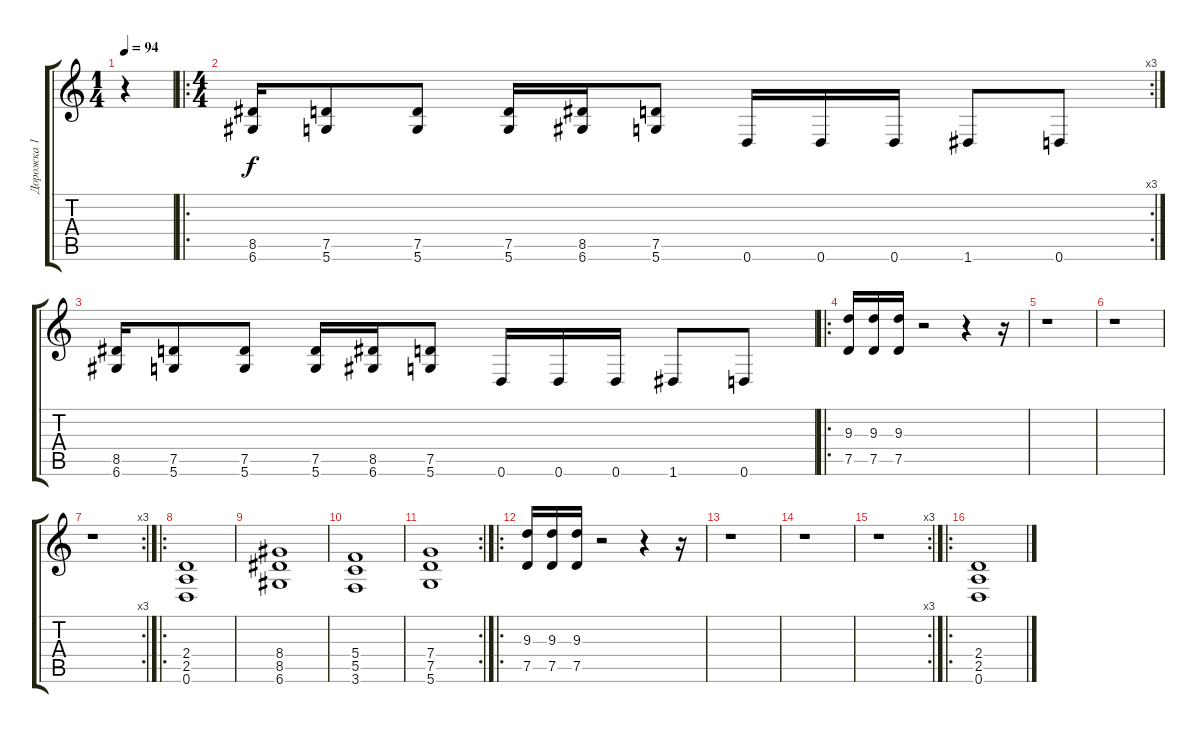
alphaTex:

\track ("Дорожка 1" "Дорожка 1") {instrument distortionguitar}
\staff {score tabs}
\tuning (D4 A3 F3 C3 G2 D2) {hide}
\ts (1 4)
\tempo 94
\clef g2
\ks c
r.4{dy f instrument distortionguitar} |
\ro
\rc 3
\ts (4 4)
(8.5 6.6).16 (7.5 5.6).8 (7.5 5.6).8 (7.5 5.6).16 (8.5 6.6).16 (7.5 5.6).8 0.6.16 0.6.16 0.6.16 1.6.8 0.6.8 |
(8.5 6.6).16 (7.5 5.6).8 (7.5 5.6).8 (7.5 5.6).16 (8.5 6.6).16 (7.5 5.6).8 0.6.16 0.6.16 0.6.16 1.6.8 0.6.8 |
\ro
(9.3 7.5).16 (9.3 7.5).16 (9.3 7.5).16 r.2 r.4 r.16 |
r.1 |
r.1 |
\rc 3
r.1 |
\ro
(2.4 2.5 0.6).1 |
(8.4 8.5 6.6).1 |
(5.4 5.5 3.6).1 |
\rc 2
(7.4 7.5 5.6).1 |
\ro
(9.3 7.5).16 (9.3 7.5).16 (9.3 7.5).16 r.2 r.4 r.16 |
r.1 |
r.1 |
\rc 3
r.1 |
\ro
(2.4 2.5 0.6).1
